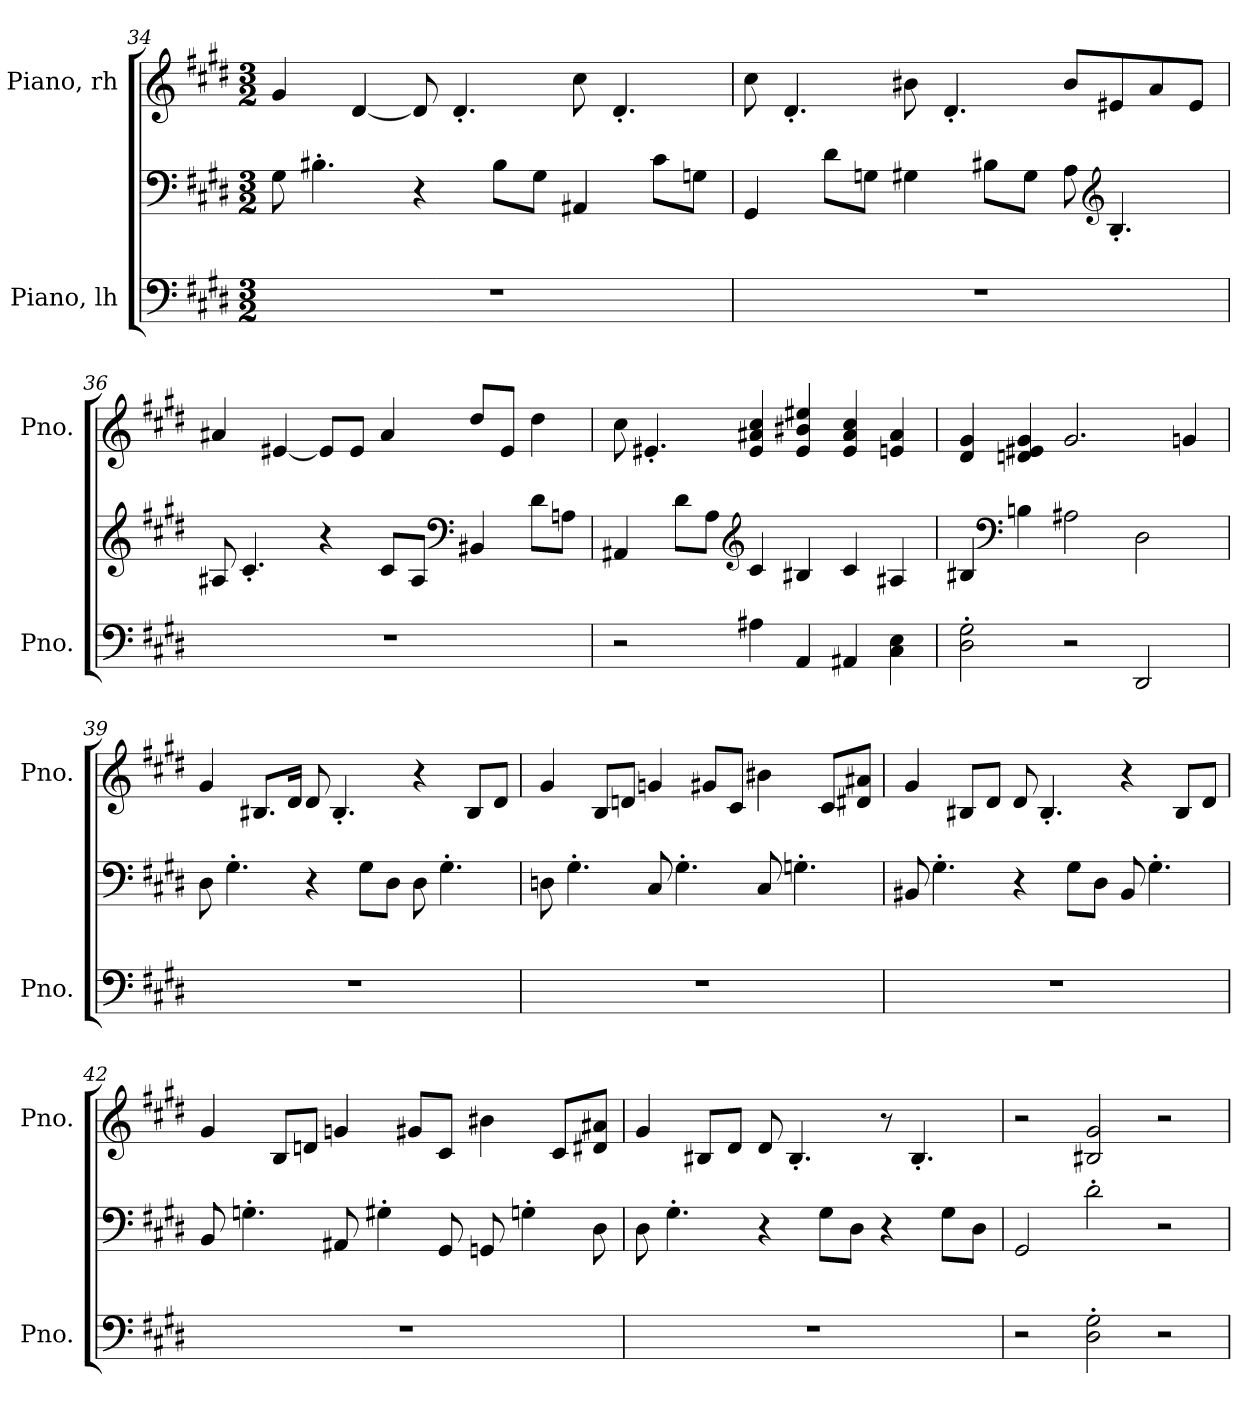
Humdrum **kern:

**kern	**kern	**kern
*part2	*part2	*part1
*staff3	*staff2	*staff1
*I"Piano, lh	*	*I"Piano, rh
*I'Pno.	*	*I'Pno.
*clefF4	*clefF4	*clefG2
*k[f#c#g#d#]	*k[f#c#g#d#]	*k[f#c#g#d#]
*M3/2	*M3/2	*M3/2
=34	=34	=34
1.r	8G#\	4g#/
.	4.B#X'\	.
.	.	[4d#/
.	4r	8d#/]
.	.	4.d#'/
.	8B#\L	.
.	8G#\J	.
.	4AA#X/	8cc#\
.	.	4.d#'/
.	8c#\L	.
.	8Gn\J	.
!!LO:PB:g=z
=35	=35	=35
1.r	4GG#/	8cc#\
.	.	4.d#'/
.	8d#\L	.
.	8Gn\J	.
.	4G#X\	8b#X\
.	.	4.d#'/
.	8B#X\L	.
.	8G#\J	.
.	8A\	8b#/L
*	*clefG2	*
.	4.B#'/	8e#X/
.	.	8a/
.	.	8e#/J
=36	=36	=36
1.r	8A#X/	4a#X/
.	4.c#'/	.
.	.	[4e#X/
.	4r	8e#/L]
.	.	8e#/J
.	8c#/L	4a#/
.	8A#/J	.
*	*clefF4	*
.	4BB#X/	8dd#/L
.	.	8e#/J
.	8d#\L	4dd#\
.	8An\J	.
!!LO:LB:g=z
=37	=37	=37
2r	4AA#X/	8cc#\
.	.	4.e#X'/
.	8d#\L	.
.	8A\J	.
*	*clefG2	*
4A#X\	4c#/	4e#/ 4a#X/ 4cc#/
4AA/	4B#X/	4e#/ 4b#X/ 4ee#X/
4AA#X/	4c#/	4e#/ 4a#/ 4cc#/
4C#\ 4E\	4A#X/	4en/ 4a#/
=38	=38	=38
2D#\' 2G#\'	4B#X/	4d#/ 4g#/
*	*clefF4	*
.	4Bn\	4dn/ 4e#X/ 4g#/
2r	2A#X\	2.g#/
2DD#/	2D#\	.
.	.	4gn/
=39	=39	=39
1.r	8D#\	4g#/
.	4.G#'\	.
.	.	8.B#X/L
.	.	16d#/Jk
.	4r	8d#/
.	.	4.B#'/
.	8G#\L	.
.	8D#\J	.
.	8D#\	4r
.	4.G#'\	.
.	.	8B#/L
.	.	8d#/J
!!LO:LB:g=z
=40	=40	=40
1.r	8Dn\	4g#/
.	4.G#'\	.
.	.	8B/L
.	.	8dn/J
.	8C#/	4gn/
.	4.G#'\	.
.	.	8g#X/L
.	.	8c#/J
.	8C#/	4b#X\
.	4.Gn'\	.
.	.	8c#/L
.	.	8d#X/ 8a#X/J
=41	=41	=41
1.r	8BB#X/	4g#/
.	4.G#'\	.
.	.	8B#X/L
.	.	8d#/J
.	4r	8d#/
.	.	4.B#'/
.	8G#\L	.
.	8D#\J	.
.	8BB#/	4r
.	4.G#'\	.
.	.	8B#/L
.	.	8d#/J
!!LO:LB:g=z
=42	=42	=42
1.r	8BB/	4g#/
.	4.Gn'\	.
.	.	8B/L
.	.	8dn/J
.	8AA#X/	4gn/
.	4G#X'\	.
.	.	8g#X/L
.	8GG#/	8c#/J
.	8GGn/	4b#X\
.	4Gn'\	.
.	.	8c#/L
.	8D#\	8d#X/ 8a#X/J
=43	=43	=43
1.r	8D#\	4g#/
.	4.G#'\	.
.	.	8B#X/L
.	.	8d#/J
.	4r	8d#/
.	.	4.B#'/
.	8G#\L	.
.	8D#\J	.
.	4r	8r
.	.	4.B#'/
.	8G#\L	.
.	8D#\J	.
=44	=44	=44
2r	2GG#/	2r
2D#\' 2G#\'	2d#'\	2B#X/ 2g#/
2r	2r	2r
=	=	=
*-	*-	*-
